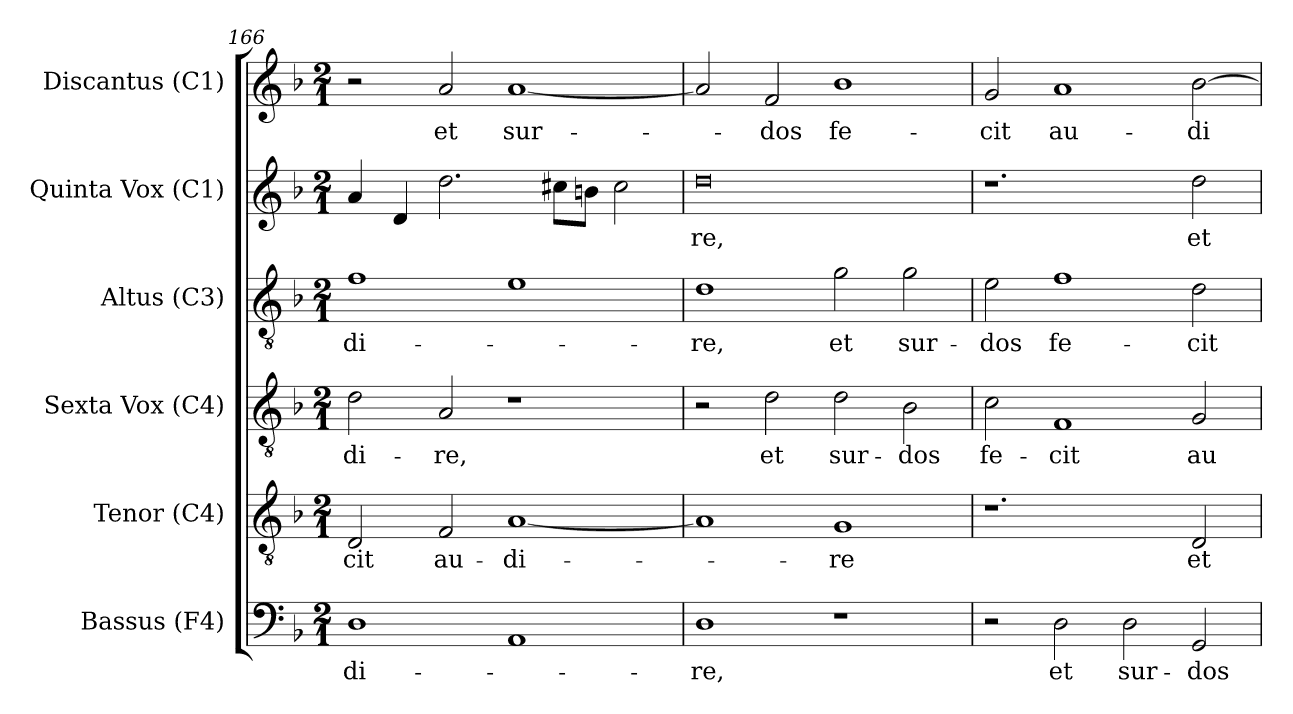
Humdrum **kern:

**kern	**text	**kern	**text	**kern	**text	**kern	**text	**kern	**text	**kern	**text
*part6	*part6	*part5	*part5	*part4	*part4	*part3	*part3	*part2	*part2	*part1	*part1
*staff6	*staff6	*staff5	*staff5	*staff4	*staff4	*staff3	*staff3	*staff2	*staff2	*staff1	*staff1
*I"Bassus (F4)	*	*I"Tenor (C4)	*	*I"Sexta Vox (C4)	*	*I"Altus (C3)	*	*I"Quinta Vox (C1)	*	*I"Discantus (C1)	*
*	*	*I'T	*	*I'SV	*	*	*	*I'QV	*	*	*
*clefF4	*	*clefGv2	*	*clefGv2	*	*clefGv2	*	*clefG2	*	*clefG2	*
*	*	*	*	*	*	*ITrd7c12	*	*	*	*	*
*k[b-]	*	*k[b-]	*	*k[b-]	*	*k[b-]	*	*k[b-]	*	*k[b-]	*
*F:	*	*F:	*	*F:	*	*F:	*	*F:	*	*F:	*
*M2/1	*	*M2/1	*	*M2/1	*	*M2/1	*	*M2/1	*	*M2/1	*
=166	=166	=166	=166	=166	=166	=166	=166	=166	=166	=166	=166
!	!LO:LY:b:color=#000000	!	!	!	!	!	!	!	!	!	!
!	!	!	!LO:LY:b:color=#000000	!	!	!	!	!	!	!	!
!	!	!	!	!	!LO:LY:b:color=#000000	!	!	!	!	!	!
!	!	!	!	!	!	!	!LO:LY:b:color=#000000	!	!	!	!
1Di	-di-	2Di/	-cit	2di\	-di-	1Fi	-di-	4ai/	.	2r	.
.	.	.	.	.	.	.	.	4di/	.	.	.
!	!	!	!LO:LY:b:color=#000000	!	!	!	!	!	!	!	!
!	!	!	!	!	!LO:LY:b:color=#000000	!	!	!	!	!	!
!	!	!	!	!	!	!	!	!	!	!	!LO:LY:b:color=#000000
.	.	2Fi/	au-	2Ai/	-re,	.	.	2.ddi\	.	2ai/	et
!	!	!	!LO:LY:b:color=#000000	!	!	!	!	!	!	!	!
!	!	!	!	!	!	!	!	!	!	!	!LO:LY:b:color=#000000
1AAi	.	[1Ai	-di-	1r	.	1Ei	.	.	.	[1ai	sur-
.	.	.	.	.	.	.	.	8cc#i\L	.	.	.
.	.	.	.	.	.	.	.	8bi\J	.	.	.
.	.	.	.	.	.	.	.	2cc#i\	.	.	.
!!LO:LB:g=z
=167	=167	=167	=167	=167	=167	=167	=167	=167	=167	=167	=167
!	!LO:LY:b:color=#000000	!	!	!	!	!	!	!	!	!	!
!	!	!	!	!	!	!	!LO:LY:b:color=#000000	!	!	!	!
!	!	!	!	!	!	!	!	!	!LO:LY:b:color=#000000	!	!
1Di	-re,	1Ai]	.	2r	.	1Di	-re,	0ddi	-re,	2ai/]	.
!	!	!	!	!	!LO:LY:b:color=#000000	!	!	!	!	!	!
!	!	!	!	!	!	!	!	!	!	!	!LO:LY:b:color=#000000
.	.	.	.	2di\	et	.	.	.	.	2fi/	-dos
!	!	!	!LO:LY:b:color=#000000	!	!	!	!	!	!	!	!
!	!	!	!	!	!LO:LY:b:color=#000000	!	!	!	!	!	!
!	!	!	!	!	!	!	!LO:LY:b:color=#000000	!	!	!	!
!	!	!	!	!	!	!	!	!	!	!	!LO:LY:b:color=#000000
1r	.	1Gi	-re	2di\	sur-	2Gi\	et	.	.	1b-i	fe-
!	!	!	!	!	!LO:LY:b:color=#000000	!	!	!	!	!	!
!	!	!	!	!	!	!	!LO:LY:b:color=#000000	!	!	!	!
.	.	.	.	2B-i\	-dos	2Gi\	sur-	.	.	.	.
=168	=168	=168	=168	=168	=168	=168	=168	=168	=168	=168	=168
!	!	!	!	!	!LO:LY:b:color=#000000	!	!	!	!	!	!
!	!	!	!	!	!	!	!LO:LY:b:color=#000000	!	!	!	!
!	!	!	!	!	!	!	!	!	!	!	!LO:LY:b:color=#000000
2r	.	1.r	.	2ci\	fe-	2Ei\	-dos	1.r	.	2gi/	-cit
!	!LO:LY:b:color=#000000	!	!	!	!	!	!	!	!	!	!
!	!	!	!	!	!LO:LY:b:color=#000000	!	!	!	!	!	!
!	!	!	!	!	!	!	!LO:LY:b:color=#000000	!	!	!	!
!	!	!	!	!	!	!	!	!	!	!	!LO:LY:b:color=#000000
2Di\	et	.	.	1Fi	-cit	1Fi	fe-	.	.	1ai	au-
!	!LO:LY:b:color=#000000	!	!	!	!	!	!	!	!	!	!
2Di\	sur-	.	.	.	.	.	.	.	.	.	.
!	!LO:LY:b:color=#000000	!	!	!	!	!	!	!	!	!	!
!	!	!	!LO:LY:b:color=#000000	!	!	!	!	!	!	!	!
!	!	!	!	!	!LO:LY:b:color=#000000	!	!	!	!	!	!
!	!	!	!	!	!	!	!LO:LY:b:color=#000000	!	!	!	!
!	!	!	!	!	!	!	!	!	!LO:LY:b:color=#000000	!	!
!	!	!	!	!	!	!	!	!	!	!	!LO:LY:b:color=#000000
2GGi/	-dos	2Di/	et	2Gi/	au-	2Di\	-cit	2ddi\	et	[2b-i\	-di-
=	=	=	=	=	=	=	=	=	=	=	=
*-	*-	*-	*-	*-	*-	*-	*-	*-	*-	*-	*-
